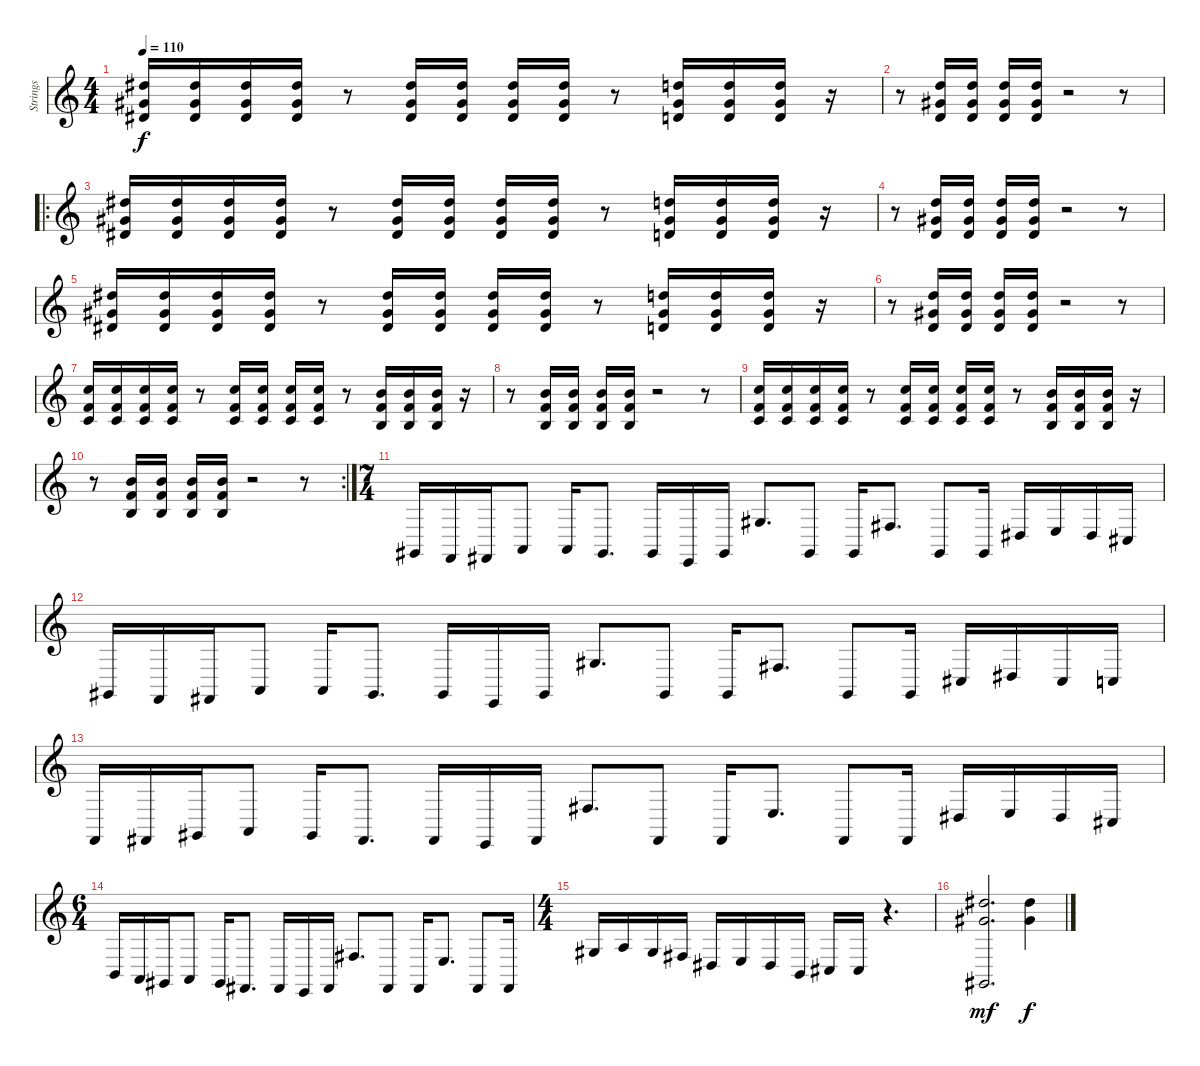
\track ("Strings" "Strings") {instrument stringensemble1}
\staff {score}
\tuning (E4 B3 G3 D3 A2 E2) {hide}
\ts (4 4)
\tempo 110
\clef g2
\ks c
(11.1 13.3 13.4).16{dy f instrument stringensemble1} (11.1 13.3 13.4).16 (11.1 13.3 13.4).16 (11.1 13.3 13.4).16 r.8 (11.1 13.3 13.4).16 (11.1 13.3 13.4).16 (11.1 13.3 13.4).16 (11.1 13.3 13.4).16 r.8 (10.1 13.3 12.4).16 (10.1 13.3 12.4).16 (10.1 13.3 12.4).16 r.16 |
r.8 (10.1 13.3 12.4).16 (10.1 13.3 12.4).16 (10.1 13.3 12.4).16 (10.1 13.3 12.4).16 r.2 r.8 |
\ro
(11.1 13.3 13.4).16 (11.1 13.3 13.4).16 (11.1 13.3 13.4).16 (11.1 13.3 13.4).16 r.8 (11.1 13.3 13.4).16 (11.1 13.3 13.4).16 (11.1 13.3 13.4).16 (11.1 13.3 13.4).16 r.8 (10.1 13.3 12.4).16 (10.1 13.3 12.4).16 (10.1 13.3 12.4).16 r.16 |
r.8 (10.1 13.3 12.4).16 (10.1 13.3 12.4).16 (10.1 13.3 12.4).16 (10.1 13.3 12.4).16 r.2 r.8 |
(11.1 13.3 13.4).16 (11.1 13.3 13.4).16 (11.1 13.3 13.4).16 (11.1 13.3 13.4).16 r.8 (11.1 13.3 13.4).16 (11.1 13.3 13.4).16 (11.1 13.3 13.4).16 (11.1 13.3 13.4).16 r.8 (10.1 13.3 12.4).16 (10.1 13.3 12.4).16 (10.1 13.3 12.4).16 r.16 |
r.8 (10.1 13.3 12.4).16 (10.1 13.3 12.4).16 (10.1 13.3 12.4).16 (10.1 13.3 12.4).16 r.2 r.8 |
(8.1 10.3 10.4).16 (8.1 10.3 10.4).16 (8.1 10.3 10.4).16 (8.1 10.3 10.4).16 r.8 (8.1 10.3 10.4).16 (8.1 10.3 10.4).16 (8.1 10.3 10.4).16 (8.1 10.3 10.4).16 r.8 (7.1 10.3 9.4).16 (7.1 10.3 9.4).16 (7.1 10.3 9.4).16 r.16 |
r.8 (7.1 10.3 9.4).16 (7.1 10.3 9.4).16 (7.1 10.3 9.4).16 (7.1 10.3 9.4).16 r.2 r.8 |
(8.1 10.3 10.4).16 (8.1 10.3 10.4).16 (8.1 10.3 10.4).16 (8.1 10.3 10.4).16 r.8 (8.1 10.3 10.4).16 (8.1 10.3 10.4).16 (8.1 10.3 10.4).16 (8.1 10.3 10.4).16 r.8 (7.1 10.3 9.4).16 (7.1 10.3 9.4).16 (7.1 10.3 9.4).16 r.16 |
\rc 2
r.8 (7.1 10.3 9.4).16 (7.1 10.3 9.4).16 (7.1 10.3 9.4).16 (7.1 10.3 9.4).16 r.2 r.8 |
\ts (7 4)
4.6.16 1.6.16 2.6.16 0.5.8 0.5.16 4.6.8{d} 4.6.16 0.6.16 4.6.16 1.3.8{d} 4.6.8 4.6.16 4.4.8{d} 4.6.8 4.6.16 1.4.16 2.4.16 1.4.16 4.5.16 |
4.6.16 1.6.16 2.6.16 0.5.8 0.5.16 4.6.8{d} 4.6.16 0.6.16 4.6.16 1.3.8{d} 4.6.8 4.6.16 4.4.8{d} 4.6.8 4.6.16 4.5.16 1.4.16 4.5.16 3.5.16 |
1.6.16 2.6.16 4.6.16 0.5.8 4.6.16 2.6.8{d} 2.6.16 0.6.16 2.6.16 4.4.8{d} 2.6.8 2.6.16 2.4.8{d} 2.6.8 2.6.16 1.4.16 2.4.16 1.4.16 4.5.16 |
\ts (6 4)
2.5.16 0.5.16 4.6.16 0.5.8 4.6.16 2.6.8{d} 2.6.16 0.6.16 2.6.16 4.4.8{d} 2.6.8 2.6.16 2.4.8{d} 2.6.8 2.6.16 |
\ts (4 4)
1.3.16 2.3.16 1.3.16 4.4.16 1.4.16 2.4.16 1.4.16 2.5.16 4.5.16 4.5.16 r.4{d} |
(11.1 9.2 4.6).2{d dy mf} (11.1 9.2).4{dy f}
